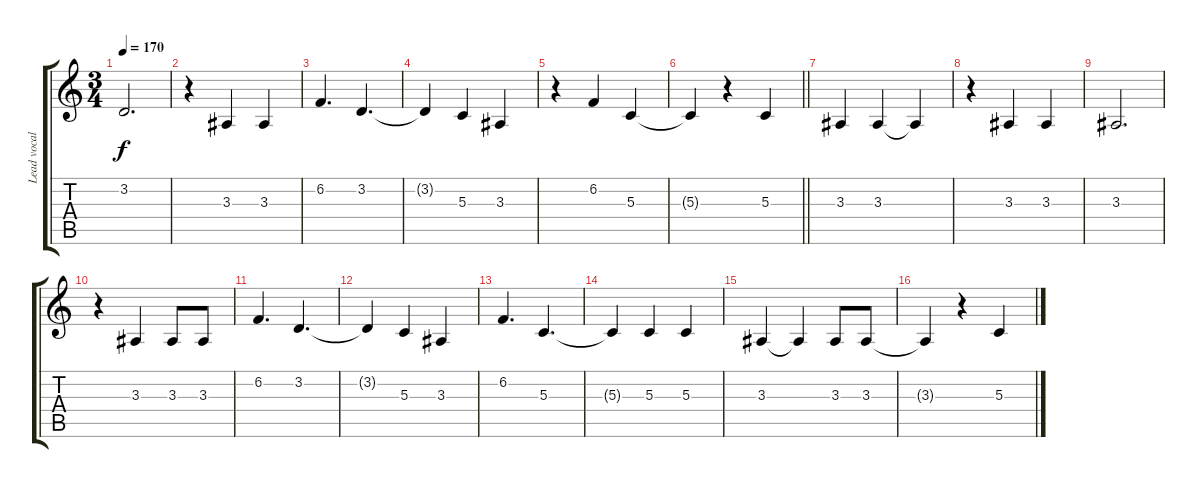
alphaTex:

\track ("Lead vocals" "Lead vocal") {instrument flute}
\staff {score tabs}
\tuning (E4 B3 G3 D3 A2 E2) {hide}
\ts (3 4)
\tempo 170
\clef g2
\ks c
3.2.2{d dy f} |
r.4 3.3.4 3.3.4 |
6.2.4{d} 3.2.4{d} |
3.2{t}.4 5.3.4 3.3.4 |
r.4 6.2.4 5.3.4 |
\barLineRight lightlight
5.3{t}.4 r.4 5.3.4 |
3.3.4 3.3.4 3.3{t}.4 |
r.4 3.3.4 3.3.4 |
3.3.2{d} |
r.4 3.3.4 3.3.8 3.3.8 |
6.2.4{d} 3.2.4{d} |
3.2{t}.4 5.3.4 3.3.4 |
6.2.4{d} 5.3.4{d} |
5.3{t}.4 5.3.4 5.3.4 |
3.3.4 3.3{t}.4 3.3.8 3.3.8 |
3.3{t}.4 r.4 5.3.4
